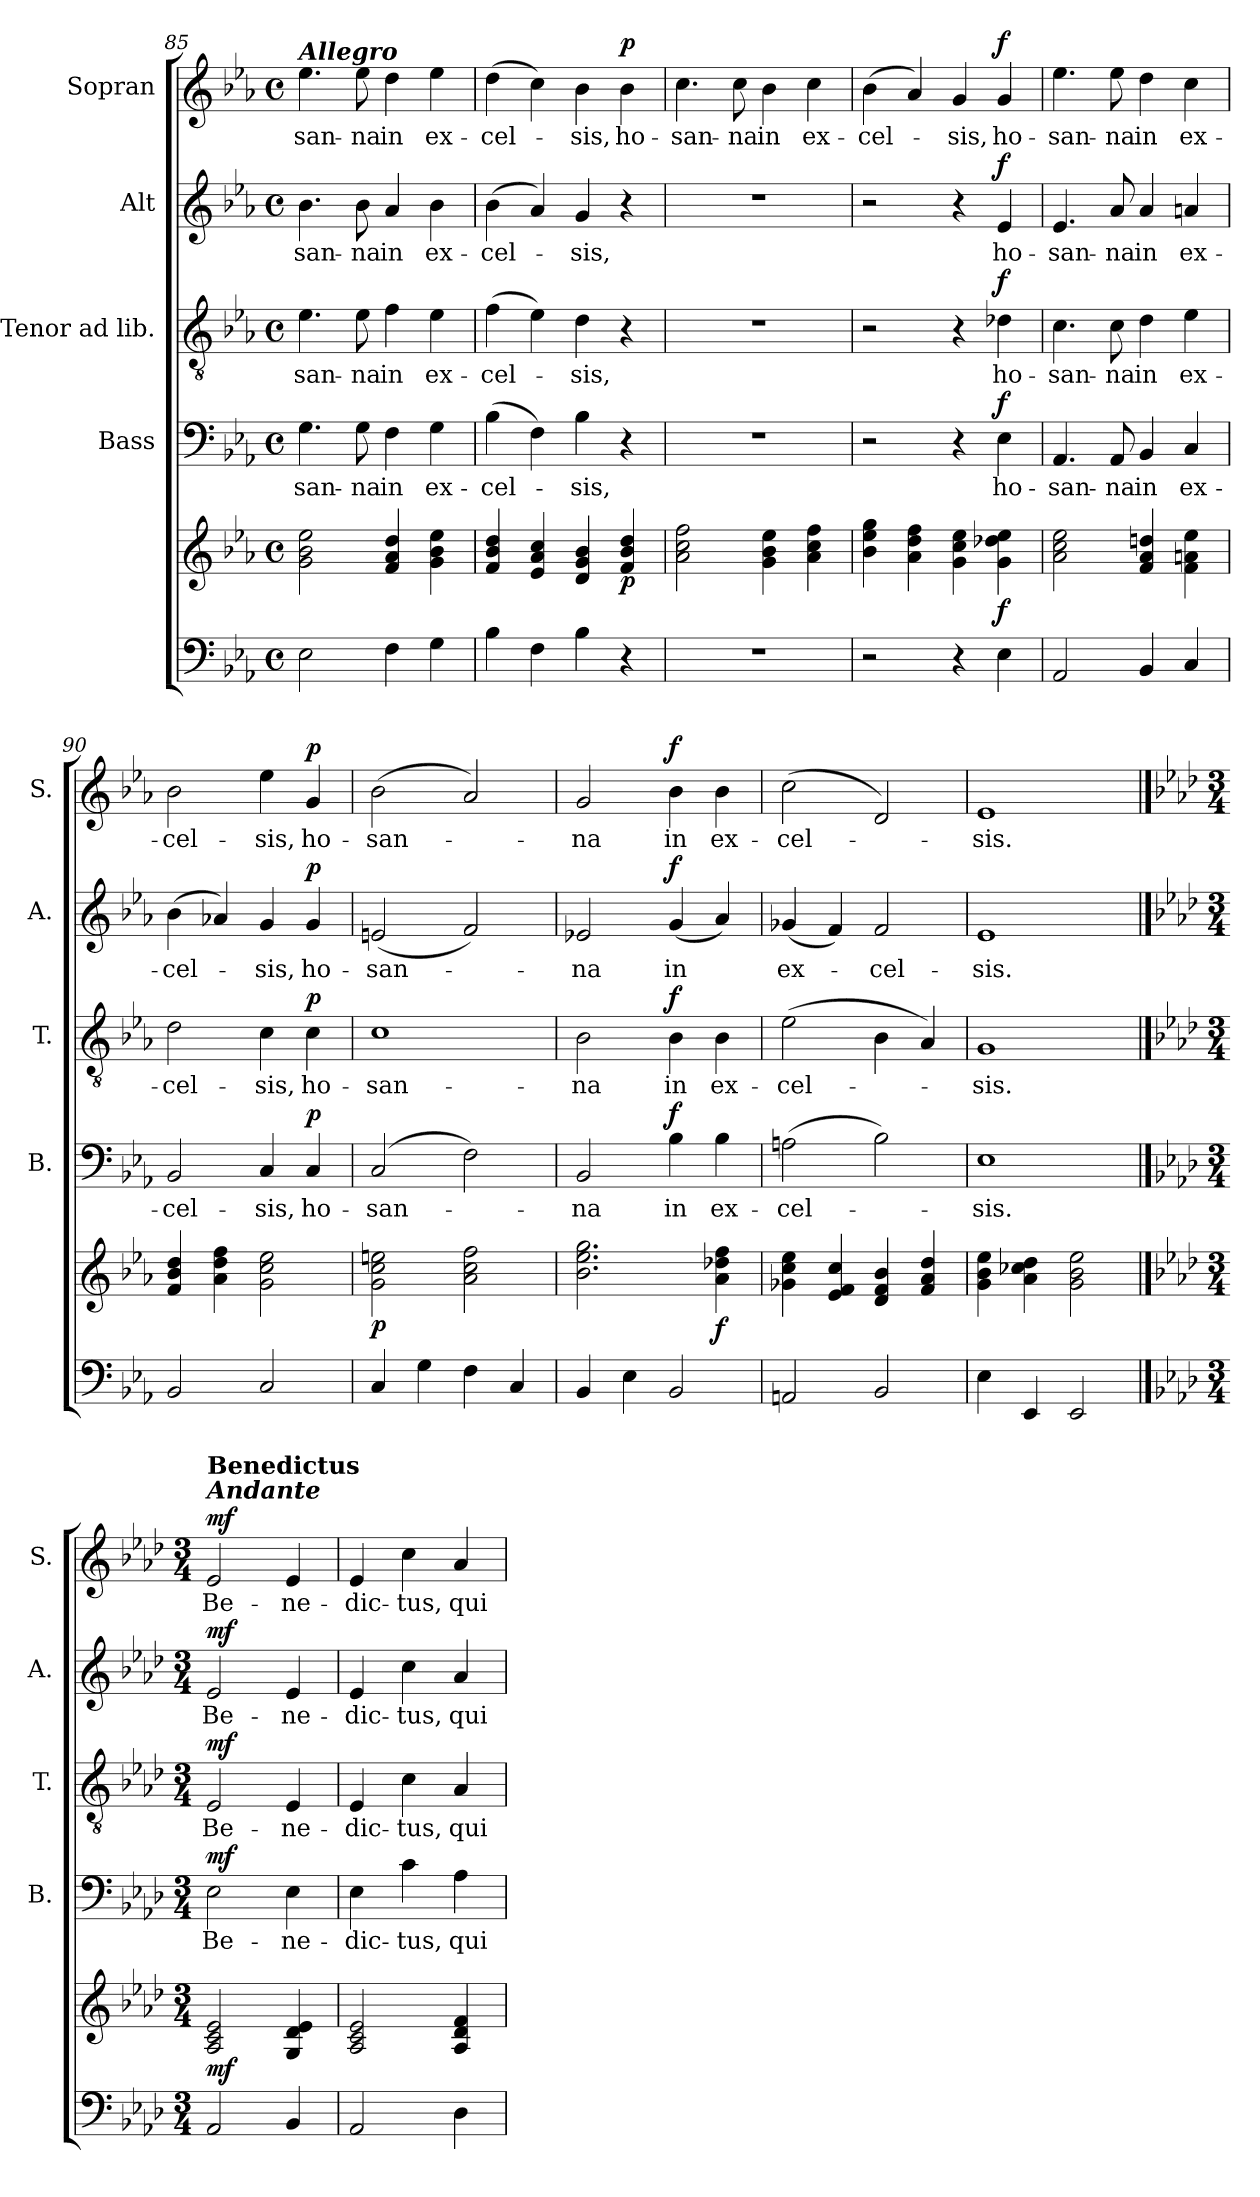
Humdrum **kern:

**kern	**kern	**dynam	**kern	**text	**dynam	**kern	**text	**dynam	**kern	**text	**dynam	**kern	**text	**dynam
*part5	*part5	*part5	*part4	*part4	*part4	*part3	*part3	*part3	*part2	*part2	*part2	*part1	*part1	*part1
*staff6	*staff5	*staff5/6	*staff4	*staff4	*staff4	*staff3	*staff3	*staff3	*staff2	*staff2	*staff2	*staff1	*staff1	*staff1
*	*	*	*I"Bass	*	*	*I"Tenor ad lib.	*	*	*I"Alt	*	*	*I"Sopran	*	*
*	*	*	*I'B.	*	*	*I'T.	*	*	*I'A.	*	*	*I'S.	*	*
!!LO:PB:g=z
*clefF4	*clefG2	*	*clefF4	*	*	*clefGv2	*	*	*clefG2	*	*	*clefG2	*	*
*k[b-e-a-]	*k[b-e-a-]	*	*k[b-e-a-]	*	*	*k[b-e-a-]	*	*	*k[b-e-a-]	*	*	*k[b-e-a-]	*	*
*E-:	*E-:	*	*E-:	*	*	*E-:	*	*	*E-:	*	*	*E-:	*	*
*M4/4	*M4/4	*	*M4/4	*	*	*M4/4	*	*	*M4/4	*	*	*M4/4	*	*
*met(c)	*met(c)	*	*met(c)	*	*	*met(c)	*	*	*met(c)	*	*	*met(c)	*	*
=85	=85	=85	=85	=85	=85	=85	=85	=85	=85	=85	=85	=85	=85	=85
!	!	!	!	!	!	!	!	!	!	!	!	!LO:TX:a:Bi:t=Allegro	!	!
!	!	!	!	!LO:LY:b	!	!	!LO:LY:b	!	!	!LO:LY:b	!	!	!LO:LY:b	!
2E-\	2g\ 2b-\ 2ee-\	.	4.G\	-san-	.	4.e-\	-san-	.	4.b-\	-san-	.	4.ee-\	-san-	.
!	!	!	!	!LO:LY:b	!	!	!LO:LY:b	!	!	!LO:LY:b	!	!	!LO:LY:b	!
.	.	.	8G\	-na	.	8e-\	-na	.	8b-\	-na	.	8ee-\	-na	.
!	!	!	!	!LO:LY:b	!	!	!LO:LY:b	!	!	!LO:LY:b	!	!	!LO:LY:b	!
4F\	4f/ 4a-/ 4dd/	.	4F\	in	.	4f\	in	.	4a-/	in	.	4dd\	in	.
!	!	!	!	!LO:LY:b	!	!	!LO:LY:b	!	!	!LO:LY:b	!	!	!LO:LY:b	!
4G\	4g\ 4b-\ 4ee-\	.	4G\	ex-	.	4e-\	ex-	.	4b-\	ex-	.	4ee-\	ex-	.
=86	=86	=86	=86	=86	=86	=86	=86	=86	=86	=86	=86	=86	=86	=86
!	!	!	!	!LO:LY:b	!	!	!LO:LY:b	!	!	!LO:LY:b	!	!	!LO:LY:b	!
4B-\	4f/ 4b-/ 4dd/	.	(>4B-\	-cel-	.	(>4f\	-cel-	.	(>4b-\	-cel-	.	(>4dd\	-cel-	.
4F\	4e-/ 4a-/ 4cc/	.	4F\)	.	.	4e-\)	.	.	4a-/)	.	.	4cc\)	.	.
!	!	!	!	!LO:LY:b	!	!	!LO:LY:b	!	!	!LO:LY:b	!	!	!LO:LY:b	!
4B-\	4d/ 4g/ 4b-/	.	4B-\	-sis,	.	4d\	-sis,	.	4g/	-sis,	.	4b-\	-sis,	.
!	!	!LO:DY:b	!	!	!	!	!	!	!	!	!	!	!LO:LY:b	!LO:DY:a
4r	4f/ 4b-/ 4dd/	p	4r	.	.	4r	.	.	4r	.	.	4b-\	ho-	p
=87	=87	=87	=87	=87	=87	=87	=87	=87	=87	=87	=87	=87	=87	=87
!	!	!	!	!	!	!	!	!	!	!	!	!	!LO:LY:b	!
1r	2a-\ 2cc\ 2ff\	.	1r	.	.	1r	.	.	1r	.	.	4.cc\	-san-	.
!	!	!	!	!	!	!	!	!	!	!	!	!	!LO:LY:b	!
.	.	.	.	.	.	.	.	.	.	.	.	8cc\	-na	.
!	!	!	!	!	!	!	!	!	!	!	!	!	!LO:LY:b	!
.	4g\ 4b-\ 4ee-\	.	.	.	.	.	.	.	.	.	.	4b-\	in	.
!	!	!	!	!	!	!	!	!	!	!	!	!	!LO:LY:b	!
.	4a-\ 4cc\ 4ff\	.	.	.	.	.	.	.	.	.	.	4cc\	ex-	.
=88	=88	=88	=88	=88	=88	=88	=88	=88	=88	=88	=88	=88	=88	=88
!	!	!	!	!	!	!	!	!	!	!	!	!	!LO:LY:b	!
2r	4b-\ 4ee-\ 4gg\	.	2r	.	.	2r	.	.	2r	.	.	(>4b-\	-cel-	.
.	4a-\ 4dd\ 4ff\	.	.	.	.	.	.	.	.	.	.	4a-/)	.	.
!	!	!	!	!	!	!	!	!	!	!	!	!	!LO:LY:b	!
4r	4g\ 4cc\ 4ee-\	.	4r	.	.	4r	.	.	4r	.	.	4g/	-sis,	.
!	!	!LO:DY:b	!	!LO:LY:b	!LO:DY:a	!	!LO:LY:b	!LO:DY:a	!	!LO:LY:b	!LO:DY:a	!	!LO:LY:b	!LO:DY:a
4E-\	4g\ 4dd-X\ 4ee-\	f	4E-\	ho-	f	4d-X\	ho-	f	4e-/	ho-	f	4g/	ho-	f
=89	=89	=89	=89	=89	=89	=89	=89	=89	=89	=89	=89	=89	=89	=89
!	!	!	!	!LO:LY:b	!	!	!LO:LY:b	!	!	!LO:LY:b	!	!	!LO:LY:b	!
2AA-/	2a-\ 2cc\ 2ee-\	.	4.AA-/	-san-	.	4.c\	-san-	.	4.e-/	-san-	.	4.ee-\	-san-	.
!	!	!	!	!LO:LY:b	!	!	!LO:LY:b	!	!	!LO:LY:b	!	!	!LO:LY:b	!
.	.	.	8AA-/	-na	.	8c\	-na	.	8a-/	-na	.	8ee-\	-na	.
!	!	!	!	!LO:LY:b	!	!	!LO:LY:b	!	!	!LO:LY:b	!	!	!LO:LY:b	!
4BB-/	4f/ 4a-/ 4ddn/	.	4BB-/	in	.	4d\	in	.	4a-/	in	.	4dd\	in	.
!	!	!	!	!LO:LY:b	!	!	!LO:LY:b	!	!	!LO:LY:b	!	!	!LO:LY:b	!
4C/	4f\ 4an\ 4ee-\	.	4C/	ex-	.	4e-\	ex-	.	4an/	ex-	.	4cc\	ex-	.
!!LO:LB:g=z
=90	=90	=90	=90	=90	=90	=90	=90	=90	=90	=90	=90	=90	=90	=90
!	!	!	!	!LO:LY:b	!	!	!LO:LY:b	!	!	!LO:LY:b	!	!	!LO:LY:b	!
2BB-/	4f/ 4b-/ 4dd/	.	2BB-/	-cel-	.	2d\	-cel-	.	(>4b-\	-cel-	.	2b-\	-cel-	.
.	4a-\ 4dd\ 4ff\	.	.	.	.	.	.	.	4a-X/)	.	.	.	.	.
!	!	!	!	!LO:LY:b	!	!	!LO:LY:b	!	!	!LO:LY:b	!	!	!LO:LY:b	!
2C/	2g\ 2cc\ 2ee-\	.	4C/	-sis,	.	4c\	-sis,	.	4g/	-sis,	.	4ee-\	-sis,	.
!	!	!	!	!LO:LY:b	!LO:DY:a	!	!LO:LY:b	!LO:DY:a	!	!LO:LY:b	!LO:DY:a	!	!LO:LY:b	!LO:DY:a
.	.	.	4C/	ho-	p	4c\	ho-	p	4g/	ho-	p	4g/	ho-	p
=91	=91	=91	=91	=91	=91	=91	=91	=91	=91	=91	=91	=91	=91	=91
!	!	!LO:DY:b	!	!LO:LY:b	!	!	!LO:LY:b	!	!	!LO:LY:b	!	!	!LO:LY:b	!
4C/	2g\ 2cc\ 2een\	p	(2C/	-san-	.	1c	-san-	.	(<2en/	-san-	.	(>2b-\	-san-	.
4G\	.	.	.	.	.	.	.	.	.	.	.	.	.	.
4F\	2a-\ 2cc\ 2ff\	.	2F\)	.	.	.	.	.	2f/)	.	.	2a-/)	.	.
4C/	.	.	.	.	.	.	.	.	.	.	.	.	.	.
=92	=92	=92	=92	=92	=92	=92	=92	=92	=92	=92	=92	=92	=92	=92
!	!	!	!	!LO:LY:b	!	!	!LO:LY:b	!	!	!LO:LY:b	!	!	!LO:LY:b	!
4BB-/	2.b-\ 2.ee-\ 2.gg\	.	2BB-/	-na	.	2B-\	-na	.	2e-X/	-na	.	2g/	-na	.
4E-\	.	.	.	.	.	.	.	.	.	.	.	.	.	.
!	!	!	!	!LO:LY:b	!LO:DY:a	!	!LO:LY:b	!LO:DY:a	!	!LO:LY:b	!LO:DY:a	!	!LO:LY:b	!LO:DY:a
2BB-/	.	.	4B-\	in	f	4B-\	in	f	(<4g/	in	f	4b-\	in	f
!	!	!LO:DY:b	!	!LO:LY:b	!	!	!LO:LY:b	!	!	!	!	!	!LO:LY:b	!
.	4a-\ 4dd-X\ 4ff\	f	4B-\	ex-	.	4B-\	ex-	.	4a-/)	.	.	4b-\	ex-	.
=93	=93	=93	=93	=93	=93	=93	=93	=93	=93	=93	=93	=93	=93	=93
!	!	!	!	!LO:LY:b	!	!	!LO:LY:b	!	!	!LO:LY:b	!	!	!LO:LY:b	!
2AAn/	4g-X\ 4cc\ 4ee-\	.	(>2An\	-cel-	.	(>2e-\	-cel-	.	(<4g-X/	ex-	.	(>2cc\	-cel-	.
.	4e-/ 4f/ 4cc/	.	.	.	.	.	.	.	4f/)	.	.	.	.	.
!	!	!	!	!	!	!	!	!	!	!LO:LY:b	!	!	!	!
2BB-/	4d/ 4f/ 4b-/	.	2B-\)	.	.	4B-\	.	.	2f/	-cel-	.	2d/)	.	.
.	4f/ 4a-/ 4dd/	.	.	.	.	4A-/)	.	.	.	.	.	.	.	.
=94	=94	=94	=94	=94	=94	=94	=94	=94	=94	=94	=94	=94	=94	=94
!	!	!	!	!LO:LY:b	!	!	!LO:LY:b	!	!	!LO:LY:b	!	!	!LO:LY:b	!
4E-\	4g\ 4b-\ 4ee-\	.	1E-	-sis.	.	1G	-sis.	.	1e-	-sis.	.	1e-	-sis.	.
4EE-/	4a-\ 4cc-X\ 4dd\	.	.	.	.	.	.	.	.	.	.	.	.	.
2EE-/	2g\ 2b-\ 2ee-\	.	.	.	.	.	.	.	.	.	.	.	.	.
!!LO:PB:g=z
==95	==95	==95	==95	==95	==95	==95	==95	==95	==95	==95	==95	==95	==95	==95
*k[b-e-a-d-]	*k[b-e-a-d-]	*	*k[b-e-a-d-]	*	*	*k[b-e-a-d-]	*	*	*k[b-e-a-d-]	*	*	*k[b-e-a-d-]	*	*
*A-:	*A-:	*	*A-:	*	*	*A-:	*	*	*A-:	*	*	*A-:	*	*
*M3/4	*M3/4	*	*M3/4	*	*	*M3/4	*	*	*M3/4	*	*	*M3/4	*	*
!	!	!	!	!	!	!	!	!	!	!	!	!LO:TX:a:Bi:t=Andante	!	!
!	!	!	!	!	!	!	!	!	!	!	!	!LO:TX:a:B:t=Benedictus	!	!
!	!	!LO:DY:b	!	!LO:LY:b	!LO:DY:a	!	!LO:LY:b	!LO:DY:a	!	!LO:LY:b	!LO:DY:a	!	!LO:LY:b	!LO:DY:a
2AA-/	2A-/ 2c/ 2e-/	mf	2E-\	Be-	mf	2E-/	Be-	mf	2e-/	Be-	mf	2e-/	Be-	mf
!	!	!	!	!LO:LY:b	!	!	!LO:LY:b	!	!	!LO:LY:b	!	!	!LO:LY:b	!
4BB-/	4G/ 4d-/ 4e-/	.	4E-\	-ne-	.	4E-/	-ne-	.	4e-/	-ne-	.	4e-/	-ne-	.
=96	=96	=96	=96	=96	=96	=96	=96	=96	=96	=96	=96	=96	=96	=96
!	!	!	!	!LO:LY:b	!	!	!LO:LY:b	!	!	!LO:LY:b	!	!	!LO:LY:b	!
2AA-/	2A-/ 2c/ 2e-/	.	4E-\	-dic-	.	4E-/	-dic-	.	4e-/	-dic-	.	4e-/	-dic-	.
!	!	!	!	!LO:LY:b	!	!	!LO:LY:b	!	!	!LO:LY:b	!	!	!LO:LY:b	!
.	.	.	4c\	-tus,	.	4c\	-tus,	.	4cc\	-tus,	.	4cc\	-tus,	.
!	!	!	!	!LO:LY:b	!	!	!LO:LY:b	!	!	!LO:LY:b	!	!	!LO:LY:b	!
4D-\	4A-/ 4d-/ 4f/	.	4A-\	qui	.	4A-/	qui	.	4a-/	qui	.	4a-/	qui	.
=	=	=	=	=	=	=	=	=	=	=	=	=	=	=
*-	*-	*-	*-	*-	*-	*-	*-	*-	*-	*-	*-	*-	*-	*-
